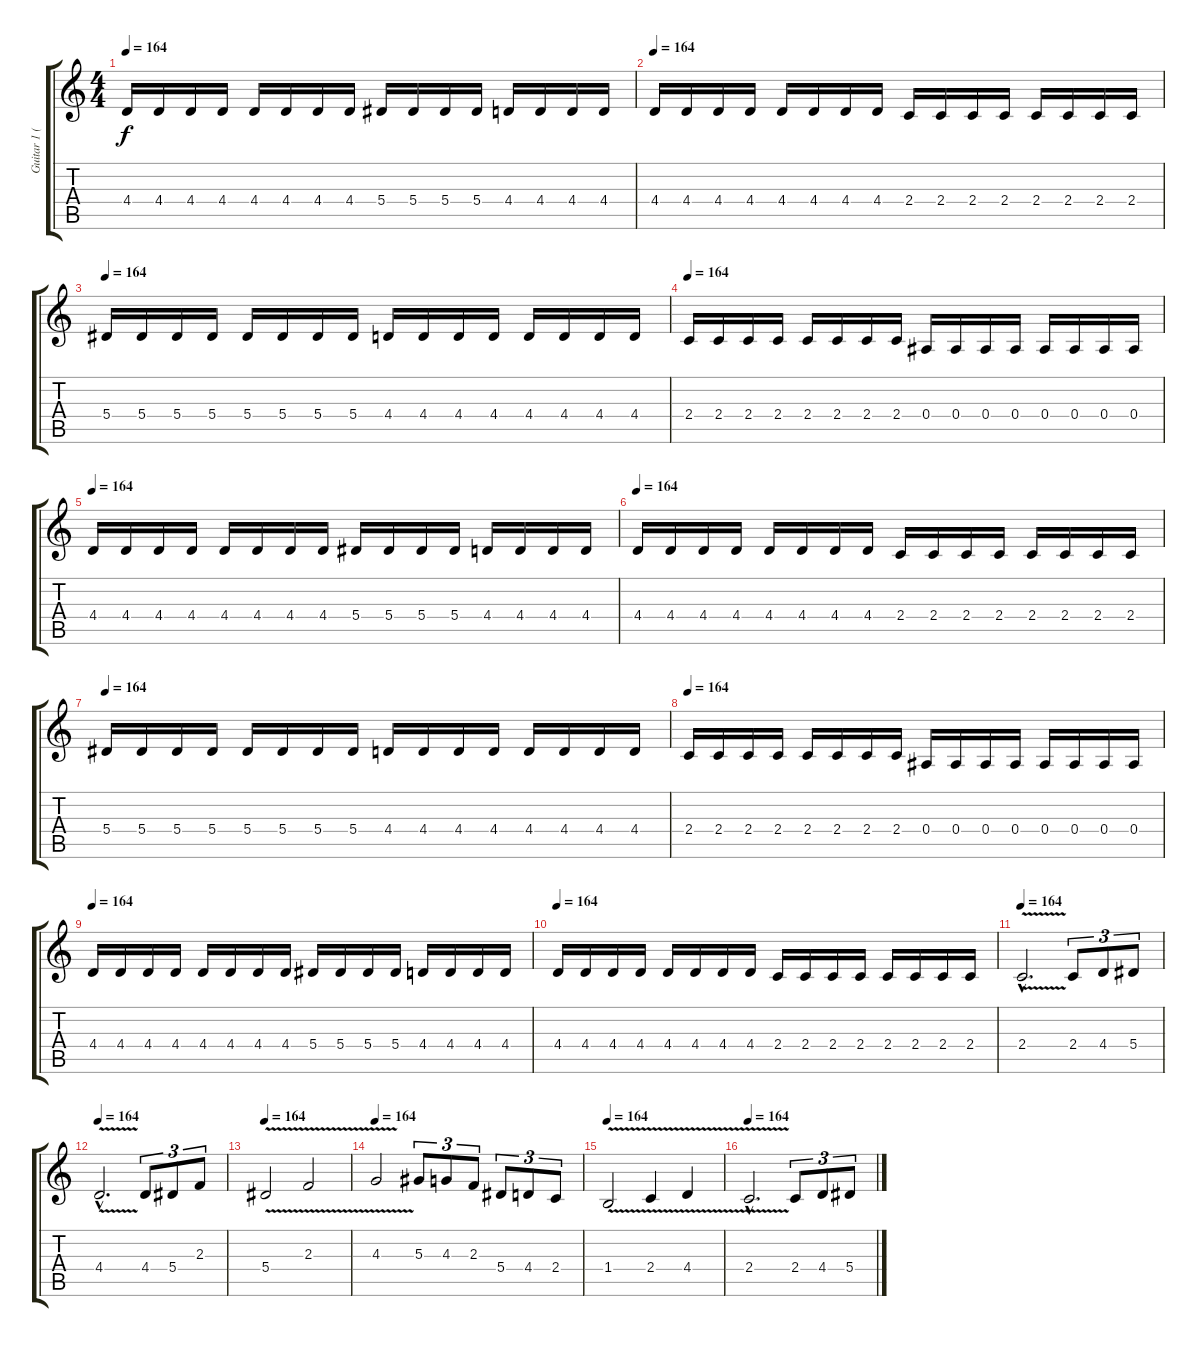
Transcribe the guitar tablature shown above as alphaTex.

\track ("Guitar 1 (Lead)" "Guitar 1 (") {instrument overdrivenguitar}
\staff {score tabs}
\tuning (C4 G3 Eb3 Bb2 F2 C2) {hide}
\ts (4 4)
\tempo 164
\clef g2
\ks c
4.4.16{dy f} 4.4.16 4.4.16 4.4.16 4.4.16 4.4.16 4.4.16 4.4.16 5.4.16 5.4.16 5.4.16 5.4.16 4.4.16 4.4.16 4.4.16 4.4.16 |
\tempo 164
4.4.16 4.4.16 4.4.16 4.4.16 4.4.16 4.4.16 4.4.16 4.4.16 2.4.16 2.4.16 2.4.16 2.4.16 2.4.16 2.4.16 2.4.16 2.4.16 |
\tempo 164
5.4.16 5.4.16 5.4.16 5.4.16 5.4.16 5.4.16 5.4.16 5.4.16 4.4.16 4.4.16 4.4.16 4.4.16 4.4.16 4.4.16 4.4.16 4.4.16 |
\tempo 164
2.4.16 2.4.16 2.4.16 2.4.16 2.4.16 2.4.16 2.4.16 2.4.16 0.4.16 0.4.16 0.4.16 0.4.16 0.4.16 0.4.16 0.4.16 0.4.16 |
\tempo 164
4.4.16 4.4.16 4.4.16 4.4.16 4.4.16 4.4.16 4.4.16 4.4.16 5.4.16 5.4.16 5.4.16 5.4.16 4.4.16 4.4.16 4.4.16 4.4.16 |
\tempo 164
4.4.16 4.4.16 4.4.16 4.4.16 4.4.16 4.4.16 4.4.16 4.4.16 2.4.16 2.4.16 2.4.16 2.4.16 2.4.16 2.4.16 2.4.16 2.4.16 |
\tempo 164
5.4.16 5.4.16 5.4.16 5.4.16 5.4.16 5.4.16 5.4.16 5.4.16 4.4.16 4.4.16 4.4.16 4.4.16 4.4.16 4.4.16 4.4.16 4.4.16 |
\tempo 164
2.4.16 2.4.16 2.4.16 2.4.16 2.4.16 2.4.16 2.4.16 2.4.16 0.4.16 0.4.16 0.4.16 0.4.16 0.4.16 0.4.16 0.4.16 0.4.16 |
\tempo 164
4.4.16 4.4.16 4.4.16 4.4.16 4.4.16 4.4.16 4.4.16 4.4.16 5.4.16 5.4.16 5.4.16 5.4.16 4.4.16 4.4.16 4.4.16 4.4.16 |
\tempo 164
4.4.16 4.4.16 4.4.16 4.4.16 4.4.16 4.4.16 4.4.16 4.4.16 2.4.16 2.4.16 2.4.16 2.4.16 2.4.16 2.4.16 2.4.16 2.4.16 |
\tempo 164
2.4{v hac}.2{d} 2.4.8{tu (3 2)} 4.4.8{tu (3 2)} 5.4.8{tu (3 2)} |
\tempo 164
4.4{v hac}.2{d} 4.4.8{tu (3 2)} 5.4.8{tu (3 2)} 2.3.8{tu (3 2)} |
\tempo 164
5.4{v}.2 2.3{v}.2 |
\tempo 164
4.3{v}.2 5.3.8{tu (3 2)} 4.3.8{tu (3 2)} 2.3.8{tu (3 2)} 5.4.8{tu (3 2)} 4.4.8{tu (3 2)} 2.4.8{tu (3 2)} |
\tempo 164
1.4{v}.2 2.4{v}.4 4.4{v}.4 |
\tempo 164
2.4{v hac}.2{d} 2.4.8{tu (3 2)} 4.4.8{tu (3 2)} 5.4.8{tu (3 2)}
